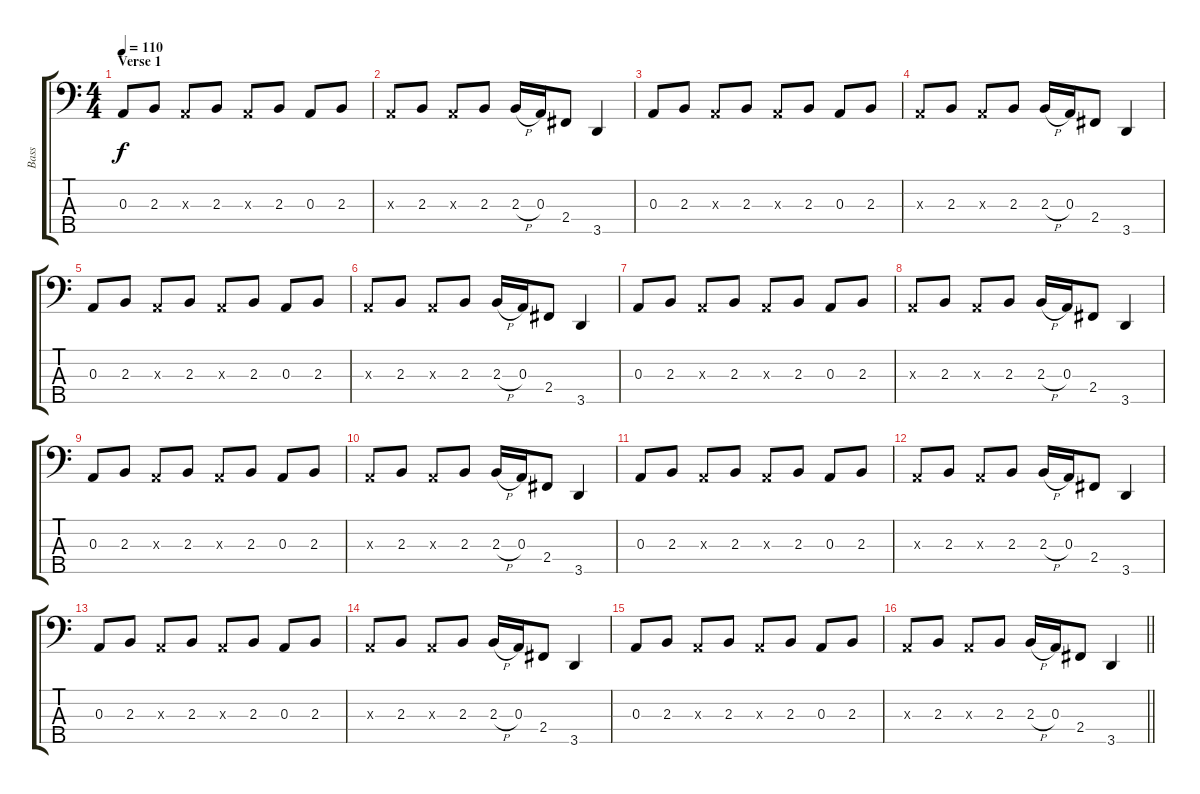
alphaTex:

\track ("Bass" "Bass") {instrument electricbassfinger}
\staff {score tabs}
\tuning (G2 D2 A1 E1 B0) {hide}
\ts (4 4)
\section ("" "Verse 1")
\tempo 110
\clef f4
\ks c
0.3.8{dy f} 2.3.8 0.3{x}.8 2.3.8 0.3{x}.8 2.3.8 0.3.8 2.3.8 |
0.3{x}.8 2.3.8 0.3{x}.8 2.3.8 2.3{h}.16 0.3.16 2.4.8 3.5.4 |
0.3.8 2.3.8 0.3{x}.8 2.3.8 0.3{x}.8 2.3.8 0.3.8 2.3.8 |
0.3{x}.8 2.3.8 0.3{x}.8 2.3.8 2.3{h}.16 0.3.16 2.4.8 3.5.4 |
0.3.8 2.3.8 0.3{x}.8 2.3.8 0.3{x}.8 2.3.8 0.3.8 2.3.8 |
0.3{x}.8 2.3.8 0.3{x}.8 2.3.8 2.3{h}.16 0.3.16 2.4.8 3.5.4 |
0.3.8 2.3.8 0.3{x}.8 2.3.8 0.3{x}.8 2.3.8 0.3.8 2.3.8 |
0.3{x}.8 2.3.8 0.3{x}.8 2.3.8 2.3{h}.16 0.3.16 2.4.8 3.5.4 |
0.3.8 2.3.8 0.3{x}.8 2.3.8 0.3{x}.8 2.3.8 0.3.8 2.3.8 |
0.3{x}.8 2.3.8 0.3{x}.8 2.3.8 2.3{h}.16 0.3.16 2.4.8 3.5.4 |
0.3.8 2.3.8 0.3{x}.8 2.3.8 0.3{x}.8 2.3.8 0.3.8 2.3.8 |
0.3{x}.8 2.3.8 0.3{x}.8 2.3.8 2.3{h}.16 0.3.16 2.4.8 3.5.4 |
0.3.8 2.3.8 0.3{x}.8 2.3.8 0.3{x}.8 2.3.8 0.3.8 2.3.8 |
0.3{x}.8 2.3.8 0.3{x}.8 2.3.8 2.3{h}.16 0.3.16 2.4.8 3.5.4 |
0.3.8 2.3.8 0.3{x}.8 2.3.8 0.3{x}.8 2.3.8 0.3.8 2.3.8 |
\barLineRight lightlight
0.3{x}.8 2.3.8 0.3{x}.8 2.3.8 2.3{h}.16 0.3.16 2.4.8 3.5.4
